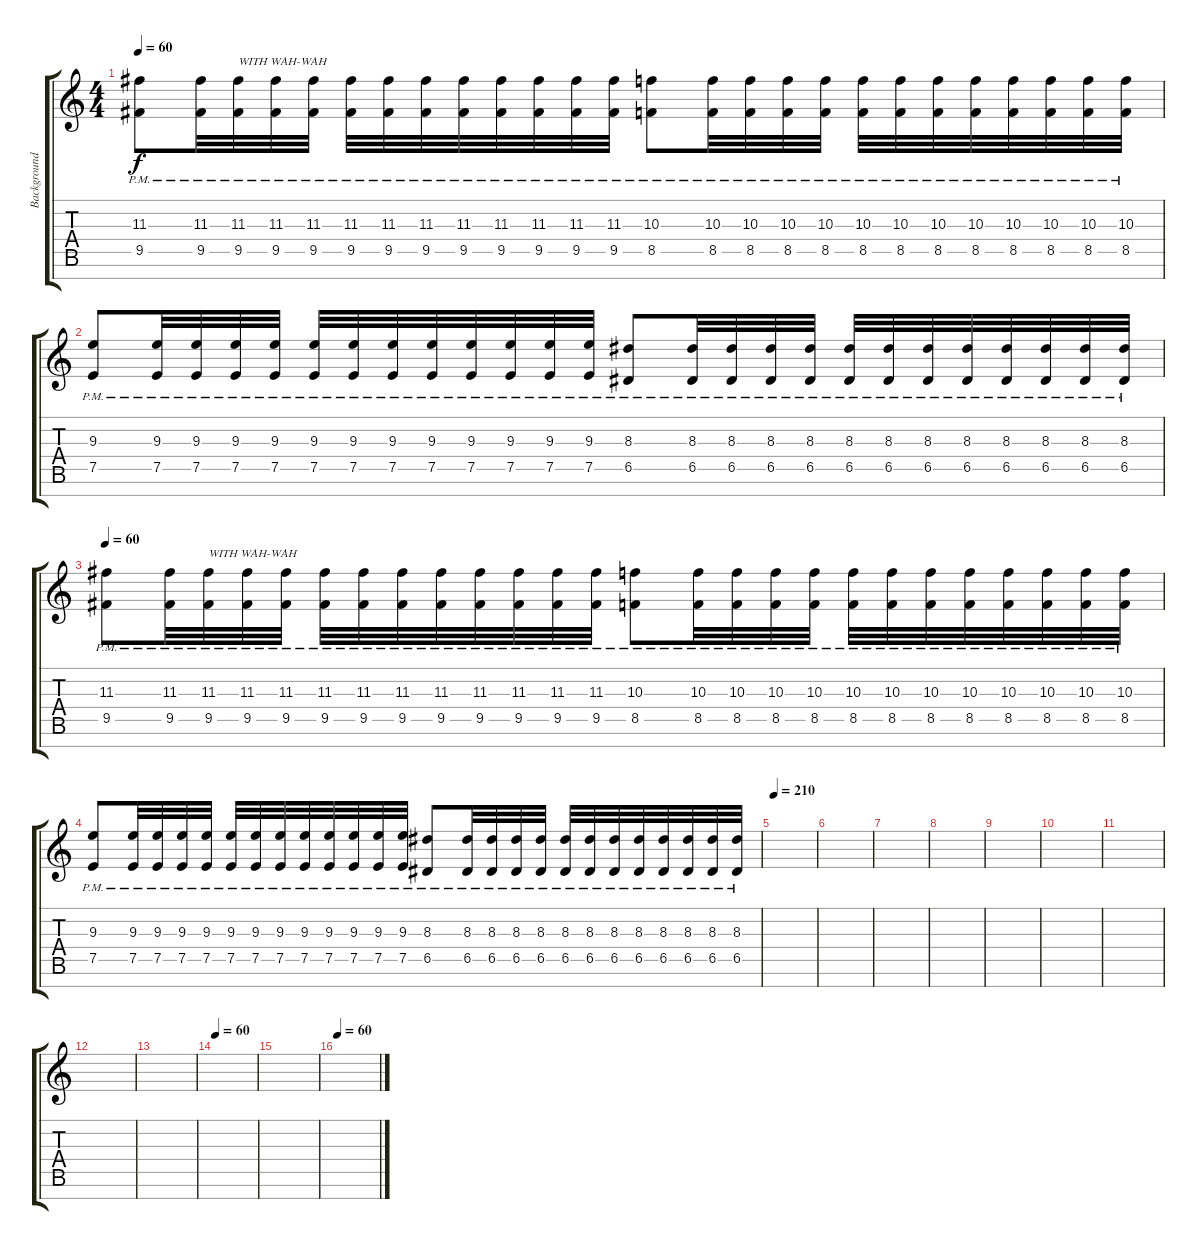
\track ("Background Guitar" "Background") {instrument distortionguitar}
\staff {score tabs}
\tuning (E4 B3 G3 D3 A2 E2 B1) {hide}
\ts (4 4)
\tempo 60
\clef g2
\ks c
(11.3{pm} 9.5{pm}).8{dy f} (11.3{pm} 9.5{pm}).32 (11.3{pm} 9.5{pm}).32{txt "WITH WAH-WAH"} (11.3{pm} 9.5{pm}).32 (11.3{pm} 9.5{pm}).32 (11.3{pm} 9.5{pm}).32 (11.3{pm} 9.5{pm}).32 (11.3{pm} 9.5{pm}).32 (11.3{pm} 9.5{pm}).32 (11.3{pm} 9.5{pm}).32 (11.3{pm} 9.5{pm}).32 (11.3{pm} 9.5{pm}).32 (11.3{pm} 9.5{pm}).32 (10.3{pm} 8.5{pm}).8 (10.3{pm} 8.5{pm}).32 (10.3{pm} 8.5{pm}).32 (10.3{pm} 8.5{pm}).32 (10.3{pm} 8.5{pm}).32 (10.3{pm} 8.5{pm}).32 (10.3{pm} 8.5{pm}).32 (10.3{pm} 8.5{pm}).32 (10.3{pm} 8.5{pm}).32 (10.3{pm} 8.5{pm}).32 (10.3{pm} 8.5{pm}).32 (10.3{pm} 8.5{pm}).32 (10.3{pm} 8.5{pm}).32 |
(9.3{pm} 7.5{pm}).8 (9.3{pm} 7.5{pm}).32 (9.3{pm} 7.5{pm}).32 (9.3{pm} 7.5{pm}).32 (9.3{pm} 7.5{pm}).32 (9.3{pm} 7.5{pm}).32 (9.3{pm} 7.5{pm}).32 (9.3{pm} 7.5{pm}).32 (9.3{pm} 7.5{pm}).32 (9.3{pm} 7.5{pm}).32 (9.3{pm} 7.5{pm}).32 (9.3{pm} 7.5{pm}).32 (9.3{pm} 7.5{pm}).32 (8.3{pm} 6.5{pm}).8 (8.3{pm} 6.5{pm}).32 (8.3{pm} 6.5{pm}).32 (8.3{pm} 6.5{pm}).32 (8.3{pm} 6.5{pm}).32 (8.3{pm} 6.5{pm}).32 (8.3{pm} 6.5{pm}).32 (8.3{pm} 6.5{pm}).32 (8.3{pm} 6.5{pm}).32 (8.3{pm} 6.5{pm}).32 (8.3{pm} 6.5{pm}).32 (8.3{pm} 6.5{pm}).32 (8.3{pm} 6.5{pm}).32 |
\tempo 60
(11.3{pm} 9.5{pm}).8 (11.3{pm} 9.5{pm}).32 (11.3{pm} 9.5{pm}).32{txt "WITH WAH-WAH"} (11.3{pm} 9.5{pm}).32 (11.3{pm} 9.5{pm}).32 (11.3{pm} 9.5{pm}).32 (11.3{pm} 9.5{pm}).32 (11.3{pm} 9.5{pm}).32 (11.3{pm} 9.5{pm}).32 (11.3{pm} 9.5{pm}).32 (11.3{pm} 9.5{pm}).32 (11.3{pm} 9.5{pm}).32 (11.3{pm} 9.5{pm}).32 (10.3{pm} 8.5{pm}).8 (10.3{pm} 8.5{pm}).32 (10.3{pm} 8.5{pm}).32 (10.3{pm} 8.5{pm}).32 (10.3{pm} 8.5{pm}).32 (10.3{pm} 8.5{pm}).32 (10.3{pm} 8.5{pm}).32 (10.3{pm} 8.5{pm}).32 (10.3{pm} 8.5{pm}).32 (10.3{pm} 8.5{pm}).32 (10.3{pm} 8.5{pm}).32 (10.3{pm} 8.5{pm}).32 (10.3{pm} 8.5{pm}).32 |
(9.3{pm} 7.5{pm}).8 (9.3{pm} 7.5{pm}).32 (9.3{pm} 7.5{pm}).32 (9.3{pm} 7.5{pm}).32 (9.3{pm} 7.5{pm}).32 (9.3{pm} 7.5{pm}).32 (9.3{pm} 7.5{pm}).32 (9.3{pm} 7.5{pm}).32 (9.3{pm} 7.5{pm}).32 (9.3{pm} 7.5{pm}).32 (9.3{pm} 7.5{pm}).32 (9.3{pm} 7.5{pm}).32 (9.3{pm} 7.5{pm}).32 (8.3{pm} 6.5{pm}).8 (8.3{pm} 6.5{pm}).32 (8.3{pm} 6.5{pm}).32 (8.3{pm} 6.5{pm}).32 (8.3{pm} 6.5{pm}).32 (8.3{pm} 6.5{pm}).32 (8.3{pm} 6.5{pm}).32 (8.3{pm} 6.5{pm}).32 (8.3{pm} 6.5{pm}).32 (8.3{pm} 6.5{pm}).32 (8.3{pm} 6.5{pm}).32 (8.3{pm} 6.5{pm}).32 (8.3{pm} 6.5{pm}).32 |
\tempo 210
|
|
|
|
|
|
|
|
|
\tempo 60
|
|
\tempo 60
